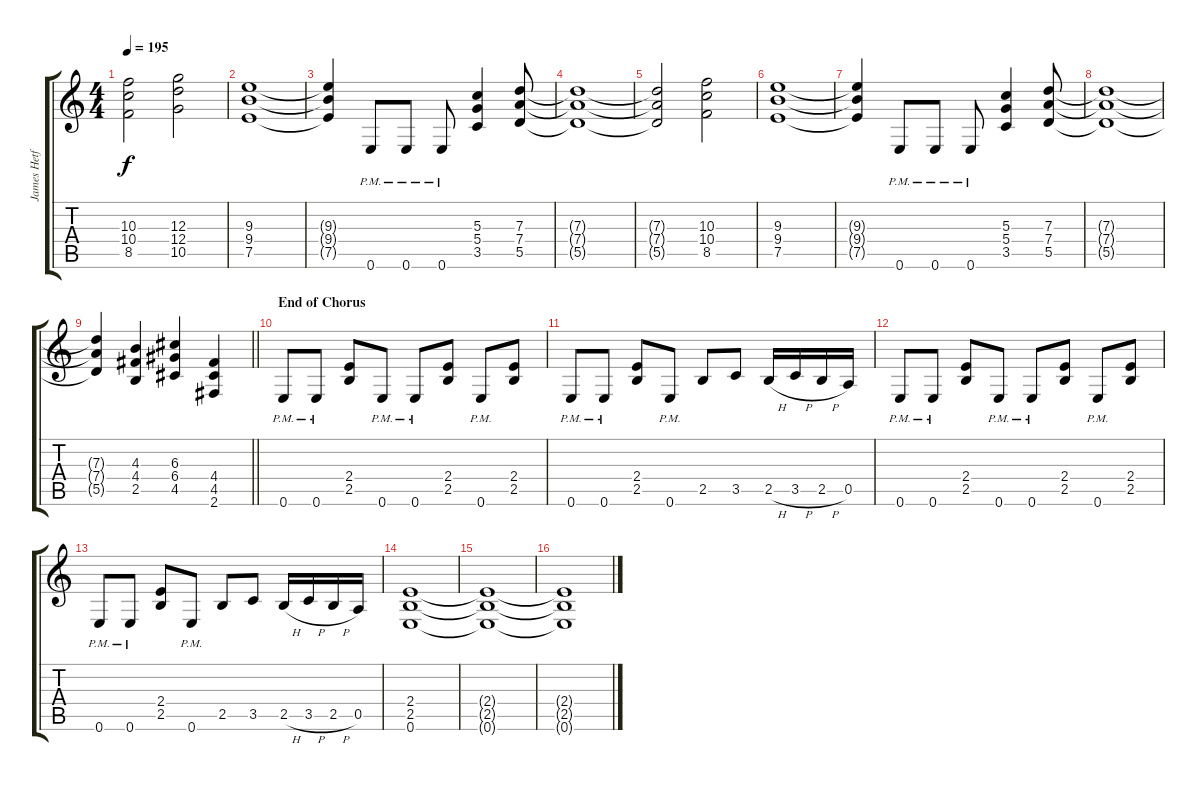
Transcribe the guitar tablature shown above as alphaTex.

\track ("James Hetfield Rhythm" "James Hetf") {instrument distortionguitar}
\staff {score tabs}
\tuning (E4 B3 G3 D3 A2 E2) {hide}
\ts (4 4)
\tempo 195
\clef g2
\ks c
(10.3 10.4 8.5).2{dy f} (12.3 12.4 10.5).2 |
(9.3 9.4 7.5).1 |
(9.3{t} 9.4{t} 7.5{t}).4 0.6{pm}.8 0.6{pm}.8 0.6{pm}.8 (5.3 5.4 3.5).4 (7.3 7.4 5.5).8 |
(7.3{t} 7.4{t} 5.5{t}).1 |
(7.3{t} 7.4{t} 5.5{t}).2 (10.3 10.4 8.5).2 |
(9.3 9.4 7.5).1 |
(9.3{t} 9.4{t} 7.5{t}).4 0.6{pm}.8 0.6{pm}.8 0.6{pm}.8 (5.3 5.4 3.5).4 (7.3 7.4 5.5).8 |
(7.3{t} 7.4{t} 5.5{t}).1 |
\barLineRight lightlight
(7.3{t} 7.4{t} 5.5{t}).4 (4.3 4.4 2.5).4 (6.3 6.4 4.5).4 (4.4 4.5 2.6).4 |
\section ("" "End of Chorus")
0.6{pm}.8 0.6{pm}.8 (2.4 2.5).8 0.6{pm}.8 0.6{pm}.8 (2.4 2.5).8 0.6{pm}.8 (2.4 2.5).8 |
0.6{pm}.8 0.6{pm}.8 (2.4 2.5).8 0.6{pm}.8 2.5.8 3.5.8 2.5{h}.16 3.5{h}.16 2.5{h}.16 0.5.16 |
0.6{pm}.8 0.6{pm}.8 (2.4 2.5).8 0.6{pm}.8 0.6{pm}.8 (2.4 2.5).8 0.6{pm}.8 (2.4 2.5).8 |
0.6{pm}.8 0.6{pm}.8 (2.4 2.5).8 0.6{pm}.8 2.5.8 3.5.8 2.5{h}.16 3.5{h}.16 2.5{h}.16 0.5.16 |
(2.4 2.5 0.6).1{volume 10} |
(2.4{t} 2.5{t} 0.6{t}).1 |
(2.4{t} 2.5{t} 0.6{t}).1
